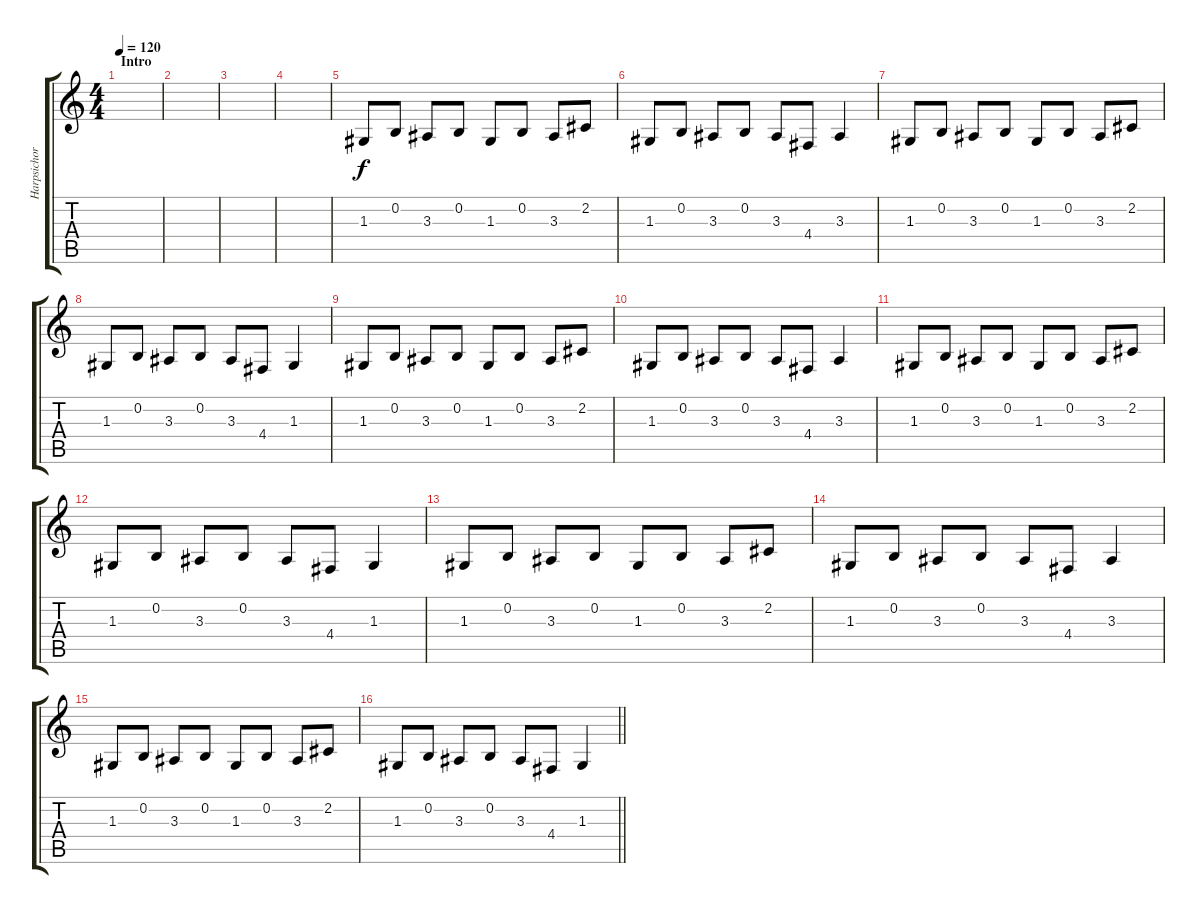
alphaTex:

\track ("Harpsichord" "Harpsichor") {instrument harpsichord}
\staff {score tabs}
\tuning (E4 B3 G3 D3 A2 E2) {hide}
\ts (4 4)
\section ("" "Intro ")
\tempo 120
\clef g2
\ks c
|
|
|
|
1.3.8 0.2.8 3.3.8 0.2.8 1.3.8 0.2.8 3.3.8 2.2.8 |
1.3.8 0.2.8 3.3.8 0.2.8 3.3.8 4.4.8 3.3.4 |
1.3.8 0.2.8 3.3.8 0.2.8 1.3.8 0.2.8 3.3.8 2.2.8 |
1.3.8 0.2.8 3.3.8 0.2.8 3.3.8 4.4.8 1.3.4 |
1.3.8 0.2.8 3.3.8 0.2.8 1.3.8 0.2.8 3.3.8 2.2.8 |
1.3.8 0.2.8 3.3.8 0.2.8 3.3.8 4.4.8 3.3.4 |
1.3.8 0.2.8 3.3.8 0.2.8 1.3.8 0.2.8 3.3.8 2.2.8 |
1.3.8 0.2.8 3.3.8 0.2.8 3.3.8 4.4.8 1.3.4 |
1.3.8 0.2.8 3.3.8 0.2.8 1.3.8 0.2.8 3.3.8 2.2.8 |
1.3.8 0.2.8 3.3.8 0.2.8 3.3.8 4.4.8 3.3.4 |
1.3.8 0.2.8 3.3.8 0.2.8 1.3.8 0.2.8 3.3.8 2.2.8 |
\barLineRight lightlight
1.3.8 0.2.8 3.3.8 0.2.8 3.3.8 4.4.8 1.3.4
